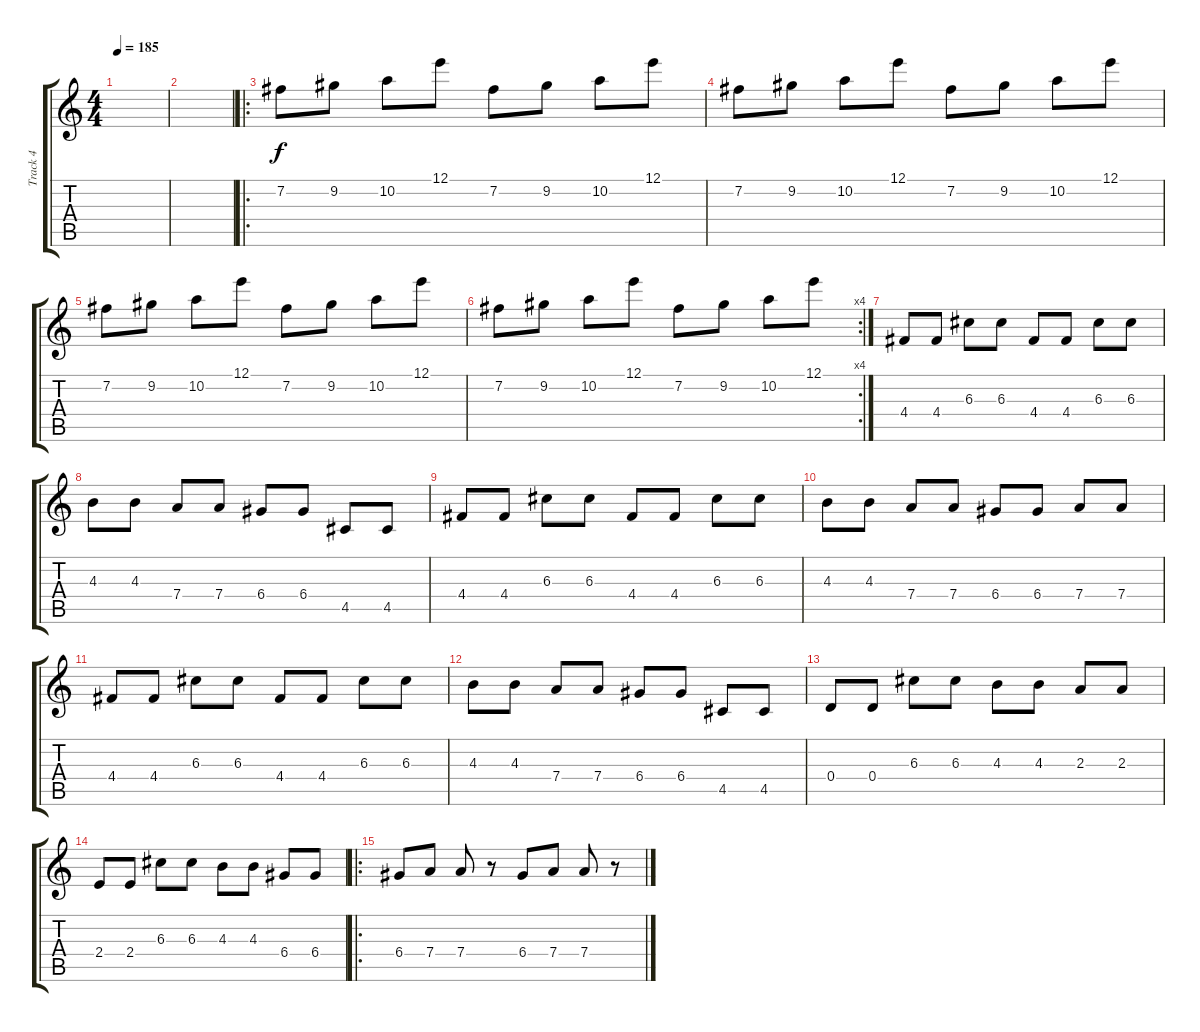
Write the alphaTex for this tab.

\track ("Track 4" "Track 4") {instrument distortionguitar}
\staff {score tabs}
\tuning (E4 B3 G3 D3 A2 D2) {hide}
\ts (4 4)
\tempo 185
\clef g2
\ks c
|
|
\ro
7.2.8 9.2.8 10.2.8 12.1.8 7.2.8 9.2.8 10.2.8 12.1.8 |
7.2.8 9.2.8 10.2.8 12.1.8 7.2.8 9.2.8 10.2.8 12.1.8 |
7.2.8 9.2.8 10.2.8 12.1.8 7.2.8 9.2.8 10.2.8 12.1.8 |
\rc 4
7.2.8 9.2.8 10.2.8 12.1.8 7.2.8 9.2.8 10.2.8 12.1.8 |
4.4.8 4.4.8 6.3.8 6.3.8 4.4.8 4.4.8 6.3.8 6.3.8 |
4.3.8 4.3.8 7.4.8 7.4.8 6.4.8 6.4.8 4.5.8 4.5.8 |
4.4.8 4.4.8 6.3.8 6.3.8 4.4.8 4.4.8 6.3.8 6.3.8 |
4.3.8 4.3.8 7.4.8 7.4.8 6.4.8 6.4.8 7.4.8 7.4.8 |
4.4.8 4.4.8 6.3.8 6.3.8 4.4.8 4.4.8 6.3.8 6.3.8 |
4.3.8 4.3.8 7.4.8 7.4.8 6.4.8 6.4.8 4.5.8 4.5.8 |
0.4.8 0.4.8 6.3.8 6.3.8 4.3.8 4.3.8 2.3.8 2.3.8 |
2.4.8 2.4.8 6.3.8 6.3.8 4.3.8 4.3.8 6.4.8 6.4.8 |
\ro
6.4.8 7.4.8 7.4.8 r.8 6.4.8 7.4.8 7.4.8 r.8
